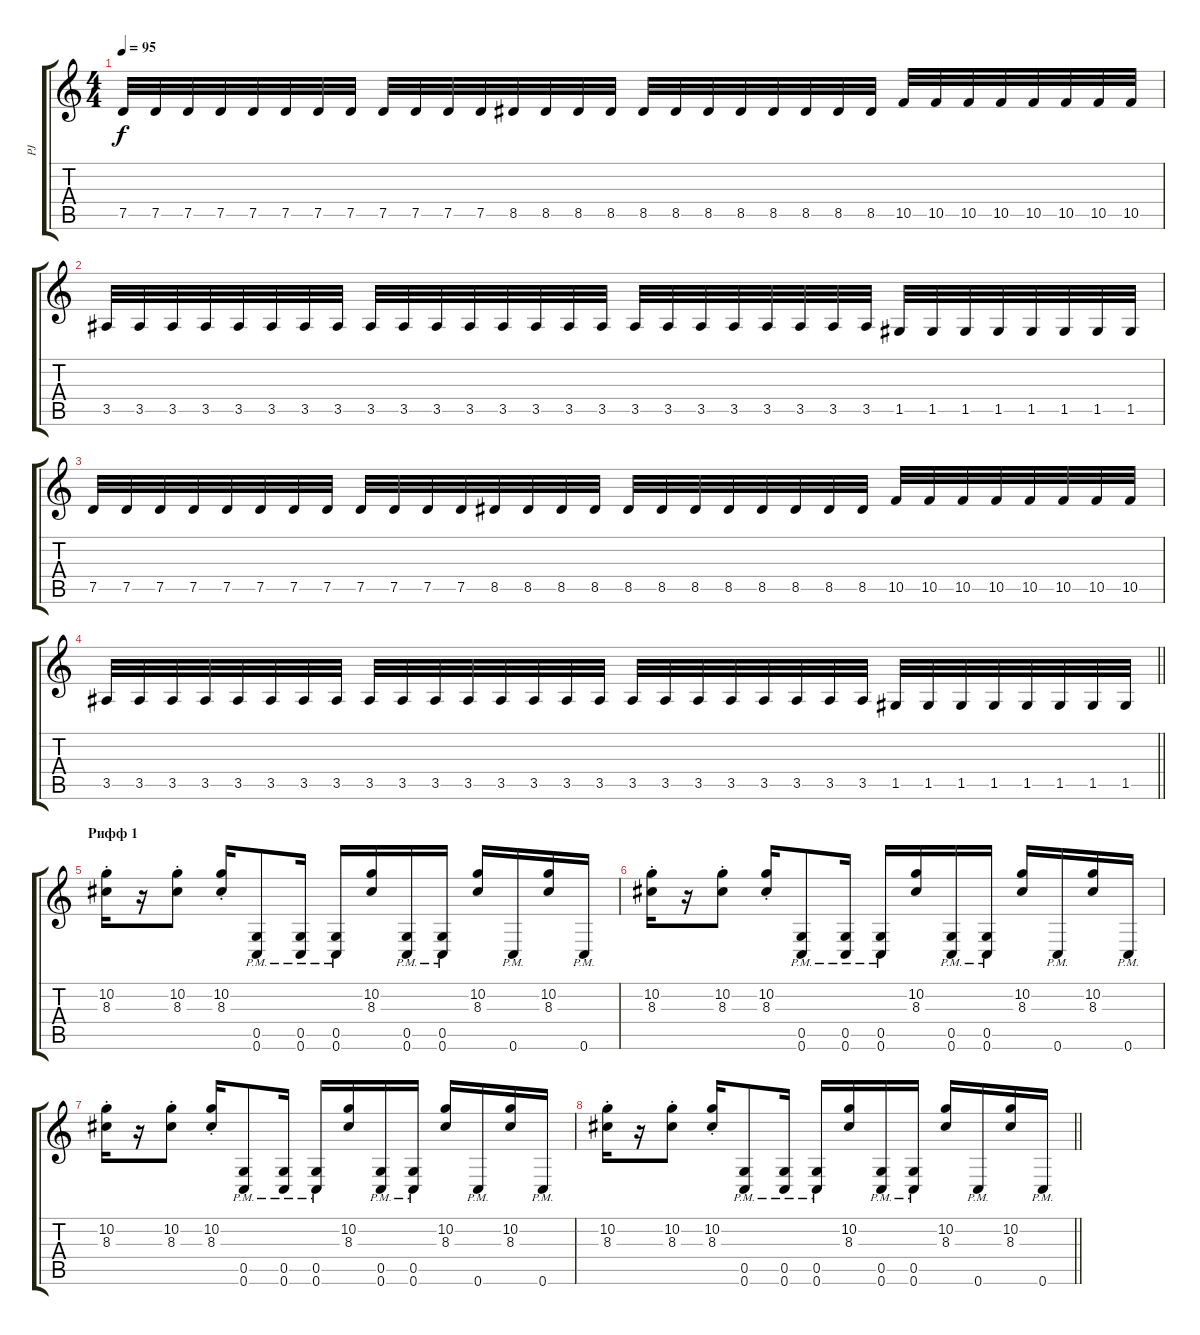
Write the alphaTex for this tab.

\track ("PJ" "PJ") {instrument overdrivenguitar}
\staff {score tabs}
\tuning (D4 A3 F3 C3 G2 C2) {hide}
\ts (4 4)
\tempo 95
\clef g2
\ks c
7.5.32{dy f} 7.5.32 7.5.32 7.5.32 7.5.32 7.5.32 7.5.32 7.5.32 7.5.32 7.5.32 7.5.32 7.5.32 8.5.32 8.5.32 8.5.32 8.5.32 8.5.32 8.5.32 8.5.32 8.5.32 8.5.32 8.5.32 8.5.32 8.5.32 10.5.32 10.5.32 10.5.32 10.5.32 10.5.32 10.5.32 10.5.32 10.5.32 |
3.5.32 3.5.32 3.5.32 3.5.32 3.5.32 3.5.32 3.5.32 3.5.32 3.5.32 3.5.32 3.5.32 3.5.32 3.5.32 3.5.32 3.5.32 3.5.32 3.5.32 3.5.32 3.5.32 3.5.32 3.5.32 3.5.32 3.5.32 3.5.32 1.5.32 1.5.32 1.5.32 1.5.32 1.5.32 1.5.32 1.5.32 1.5.32 |
7.5.32 7.5.32 7.5.32 7.5.32 7.5.32 7.5.32 7.5.32 7.5.32 7.5.32 7.5.32 7.5.32 7.5.32 8.5.32 8.5.32 8.5.32 8.5.32 8.5.32 8.5.32 8.5.32 8.5.32 8.5.32 8.5.32 8.5.32 8.5.32 10.5.32 10.5.32 10.5.32 10.5.32 10.5.32 10.5.32 10.5.32 10.5.32 |
\barLineRight lightlight
3.5.32 3.5.32 3.5.32 3.5.32 3.5.32 3.5.32 3.5.32 3.5.32 3.5.32 3.5.32 3.5.32 3.5.32 3.5.32 3.5.32 3.5.32 3.5.32 3.5.32 3.5.32 3.5.32 3.5.32 3.5.32 3.5.32 3.5.32 3.5.32 1.5.32 1.5.32 1.5.32 1.5.32 1.5.32 1.5.32 1.5.32 1.5.32 |
\section ("" "Рифф 1")
(10.2{st} 8.3).16 r.16 (10.2 8.3{st}).8 (10.2 8.3{st}).16 (0.5{pm} 0.6{pm}).8 (0.5{pm} 0.6{pm}).16 (0.5{pm} 0.6{pm}).16 (10.2 8.3).16 (0.5{pm} 0.6{pm}).16 (0.5{pm} 0.6{pm}).16 (10.2 8.3).16 0.6{pm}.16 (10.2 8.3).16 0.6{pm}.16 |
(10.2{st} 8.3).16 r.16 (10.2 8.3{st}).8 (10.2 8.3{st}).16 (0.5{pm} 0.6{pm}).8 (0.5{pm} 0.6{pm}).16 (0.5{pm} 0.6{pm}).16 (10.2 8.3).16 (0.5{pm} 0.6{pm}).16 (0.5{pm} 0.6{pm}).16 (10.2 8.3).16 0.6{pm}.16 (10.2 8.3).16 0.6{pm}.16 |
(10.2{st} 8.3).16 r.16 (10.2 8.3{st}).8 (10.2 8.3{st}).16 (0.5{pm} 0.6{pm}).8 (0.5{pm} 0.6{pm}).16 (0.5{pm} 0.6{pm}).16 (10.2 8.3).16 (0.5{pm} 0.6{pm}).16 (0.5{pm} 0.6{pm}).16 (10.2 8.3).16 0.6{pm}.16 (10.2 8.3).16 0.6{pm}.16 |
\barLineRight lightlight
(10.2{st} 8.3).16 r.16 (10.2 8.3{st}).8 (10.2 8.3{st}).16 (0.5{pm} 0.6{pm}).8 (0.5{pm} 0.6{pm}).16 (0.5{pm} 0.6{pm}).16 (10.2 8.3).16 (0.5{pm} 0.6{pm}).16 (0.5{pm} 0.6{pm}).16 (10.2 8.3).16 0.6{pm}.16 (10.2 8.3).16 0.6{pm}.16
